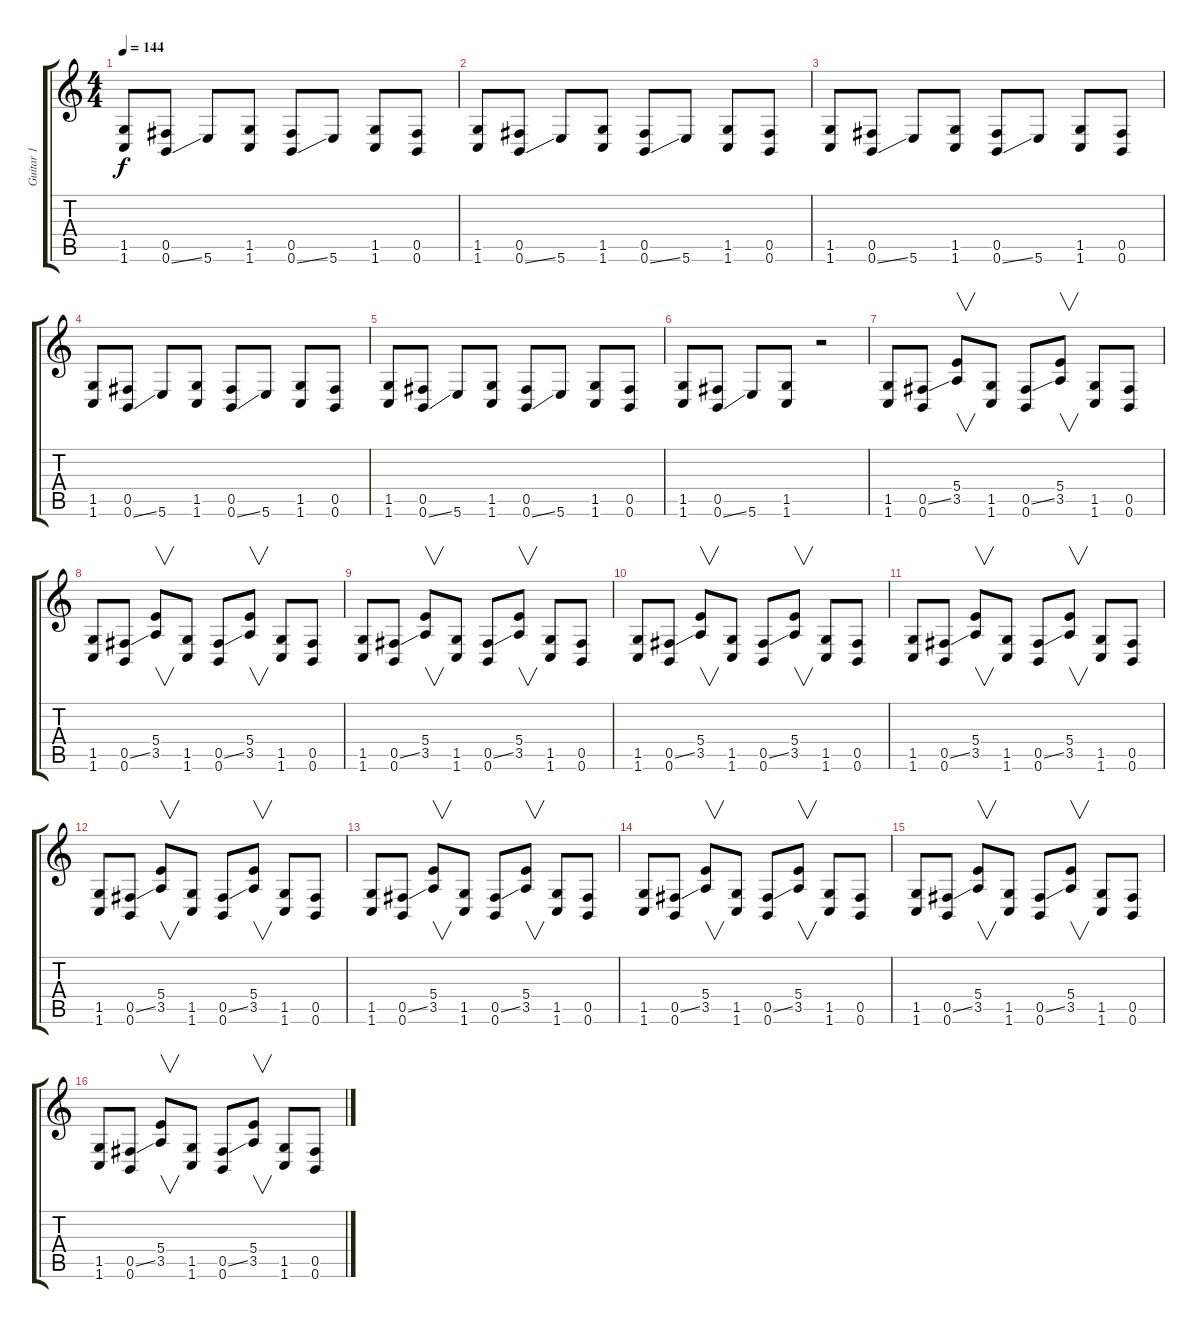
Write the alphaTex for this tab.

\track ("Guitar 1" "Guitar 1") {instrument overdrivenguitar}
\staff {score tabs}
\tuning (Db4 Ab3 E3 B2 Gb2 B1) {hide}
\ts (4 4)
\tempo 144
\clef g2
\ks c
(1.5 1.6).8{dy f instrument overdrivenguitar} (0.5 0.6{ss}).8 5.6.8 (1.5 1.6).8 (0.5 0.6{ss}).8 5.6.8 (1.5 1.6).8 (0.5 0.6).8 |
(1.5 1.6).8 (0.5 0.6{ss}).8 5.6.8 (1.5 1.6).8 (0.5 0.6{ss}).8 5.6.8 (1.5 1.6).8 (0.5 0.6).8 |
(1.5 1.6).8 (0.5 0.6{ss}).8 5.6.8 (1.5 1.6).8 (0.5 0.6{ss}).8 5.6.8 (1.5 1.6).8 (0.5 0.6).8 |
(1.5 1.6).8 (0.5 0.6{ss}).8 5.6.8 (1.5 1.6).8 (0.5 0.6{ss}).8 5.6.8 (1.5 1.6).8 (0.5 0.6).8 |
(1.5 1.6).8 (0.5 0.6{ss}).8 5.6.8 (1.5 1.6).8 (0.5 0.6{ss}).8 5.6.8 (1.5 1.6).8 (0.5 0.6).8 |
(1.5 1.6).8 (0.5 0.6{ss}).8 5.6.8 (1.5 1.6).8 r.2 |
(1.5 1.6).8 (0.5{ss} 0.6).8 (5.4 3.5).8{v} (1.5 1.6).8 (0.5{ss} 0.6).8 (5.4 3.5).8{v} (1.5 1.6).8 (0.5 0.6).8 |
(1.5 1.6).8 (0.5{ss} 0.6).8 (5.4 3.5).8{v} (1.5 1.6).8 (0.5{ss} 0.6).8 (5.4 3.5).8{v} (1.5 1.6).8 (0.5 0.6).8 |
(1.5 1.6).8 (0.5{ss} 0.6).8 (5.4 3.5).8{v} (1.5 1.6).8 (0.5{ss} 0.6).8 (5.4 3.5).8{v} (1.5 1.6).8 (0.5 0.6).8 |
(1.5 1.6).8 (0.5{ss} 0.6).8 (5.4 3.5).8{v} (1.5 1.6).8 (0.5{ss} 0.6).8 (5.4 3.5).8{v} (1.5 1.6).8 (0.5 0.6).8 |
(1.5 1.6).8 (0.5{ss} 0.6).8 (5.4 3.5).8{v} (1.5 1.6).8 (0.5{ss} 0.6).8 (5.4 3.5).8{v} (1.5 1.6).8 (0.5 0.6).8 |
(1.5 1.6).8 (0.5{ss} 0.6).8 (5.4 3.5).8{v} (1.5 1.6).8 (0.5{ss} 0.6).8 (5.4 3.5).8{v} (1.5 1.6).8 (0.5 0.6).8 |
(1.5 1.6).8 (0.5{ss} 0.6).8 (5.4 3.5).8{v} (1.5 1.6).8 (0.5{ss} 0.6).8 (5.4 3.5).8{v} (1.5 1.6).8 (0.5 0.6).8 |
(1.5 1.6).8 (0.5{ss} 0.6).8 (5.4 3.5).8{v} (1.5 1.6).8 (0.5{ss} 0.6).8 (5.4 3.5).8{v} (1.5 1.6).8 (0.5 0.6).8 |
(1.5 1.6).8 (0.5{ss} 0.6).8 (5.4 3.5).8{v} (1.5 1.6).8 (0.5{ss} 0.6).8 (5.4 3.5).8{v} (1.5 1.6).8 (0.5 0.6).8 |
(1.5 1.6).8 (0.5{ss} 0.6).8 (5.4 3.5).8{v} (1.5 1.6).8 (0.5{ss} 0.6).8 (5.4 3.5).8{v} (1.5 1.6).8 (0.5 0.6).8
